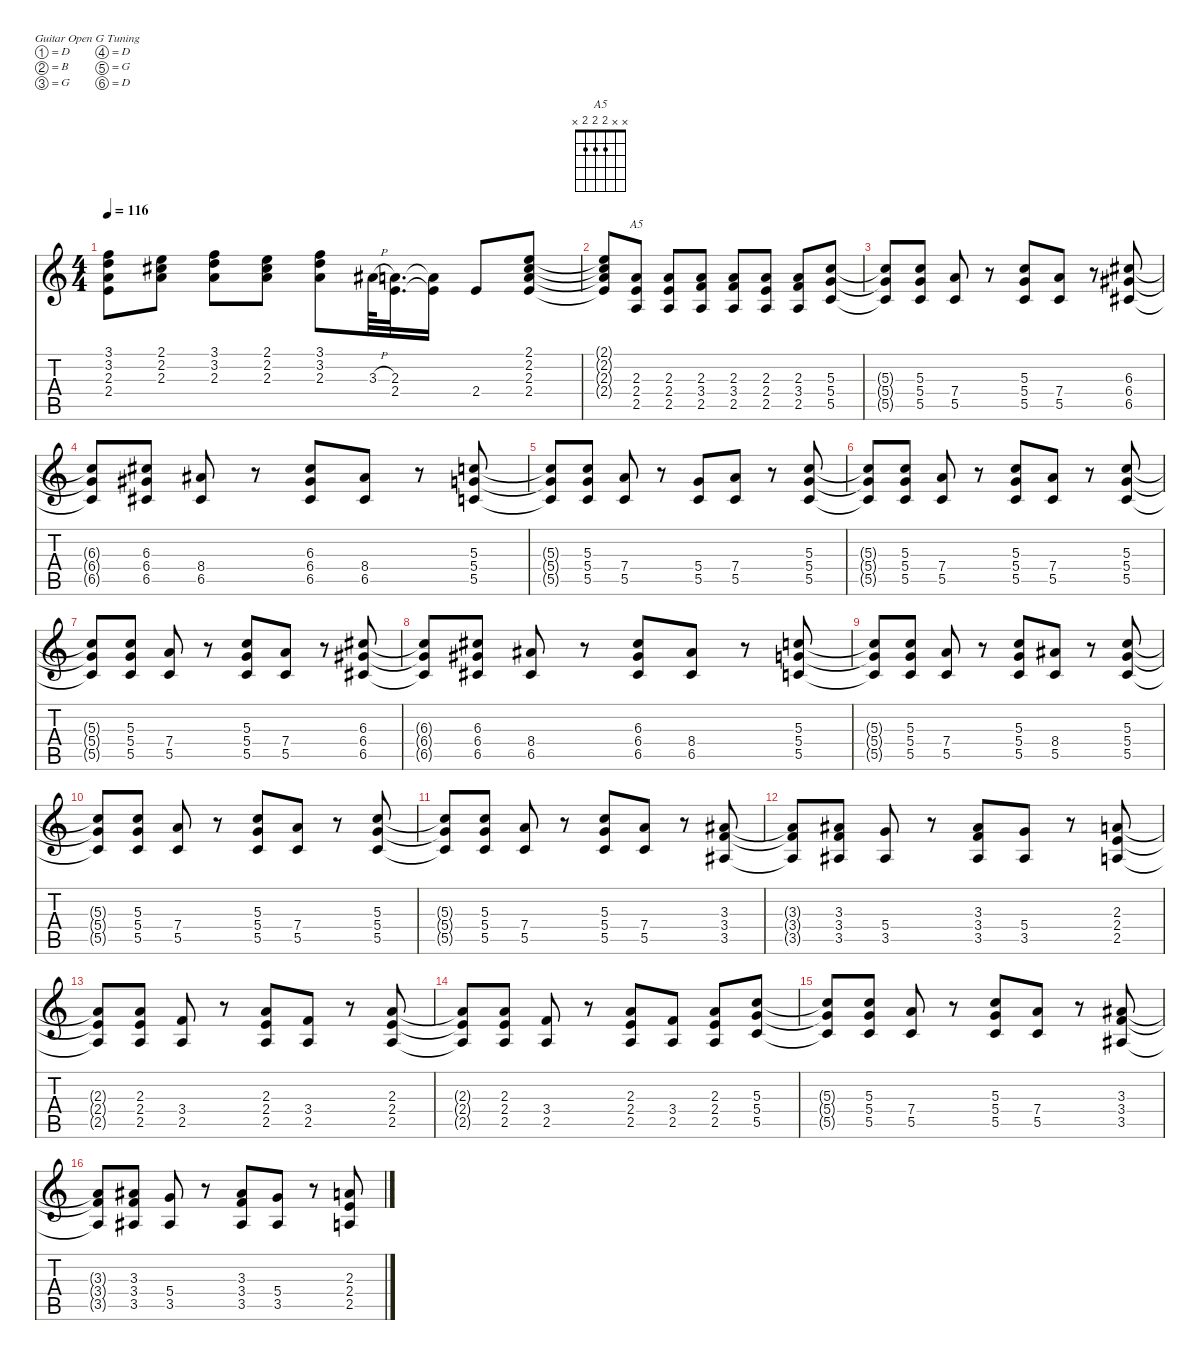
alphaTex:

\defaultSystemsLayout 4
\hideDynamics
\bracketExtendMode nobrackets
\singleTrackTrackNamePolicy hidden
\multiTrackTrackNamePolicy hidden
\otherSystemsTrackNameOrientation horizontal
\track ("Guitar 2" "dist.guit.") {mute instrument distortionguitar}
\staff {score tabs}
\tuning (D4 B3 G3 D3 G2 D2)
\chord ("A5" x x 2 2 2 x)
\ts (4 4)
\tempo 116
\clef g2
\ks c
(3.1{t} 3.2{t} 2.3{t} 2.4{t}).8{dy f beam Down} (2.1 2.2{acc #} 2.3).8{beam Down} (3.1 3.2 2.3).8{beam Down} (2.1 2.2{acc #} 2.3).8{beam Down} (3.1 3.2 2.3).8{beam Down} 3.3{h acc #}.64{beam Down} (2.3 2.4).32{d beam Down} (2.3{t} 2.4{t}).16{beam Down} 2.4.8{beam Up} (2.1 2.2{acc #} 2.3 2.4).8{beam Up} |
(2.1{t} 2.2{t acc #} 2.3{t} 2.4{t}).8{beam Up} (2.3 2.4 2.5).8{ch "A5" beam Up} (2.3 2.4 2.5).8{beam Up} (2.3 3.4 2.5).8{beam Up} (2.3 3.4 2.5).8{beam Up} (2.3 2.4 2.5).8{beam Up} (2.3 3.4 2.5).8{beam Up} (5.3 5.4 5.5).8{beam Up} |
(5.3{t} 5.4{t} 5.5{t}).8{beam Up} (5.3 5.4 5.5).8{beam Up} (7.4 5.5).8{beam Up} r.8{beam Up} (5.3 5.4 5.5).8{beam Up} (7.4 5.5).8{beam Up} r.8{beam Up} (6.3{acc #} 6.4{acc #} 6.5{acc #}).8{beam Up} |
(6.3{t acc #} 6.4{t acc #} 6.5{t acc #}).8{beam Up} (6.3{acc #} 6.4{acc #} 6.5{acc #}).8{beam Up} (8.4{acc #} 6.5{acc #}).8{beam Up} r.8{beam Up} (6.3{acc #} 6.4{acc #} 6.5{acc #}).8{beam Up} (8.4{acc #} 6.5{acc #}).8{beam Up} r.8{beam Up} (5.3 5.4 5.5).8{beam Up} |
(5.3{t} 5.4{t} 5.5{t}).8{beam Up} (5.3 5.4 5.5).8{beam Up} (7.4 5.5).8{beam Up} r.8{beam Up} (5.4 5.5).8{beam Up} (7.4 5.5).8{beam Up} r.8{beam Up} (5.3 5.4 5.5).8{beam Up} |
(5.3{t} 5.4{t} 5.5{t}).8{beam Up} (5.3 5.4 5.5).8{beam Up} (7.4 5.5).8{beam Up} r.8{beam Up} (5.3 5.4 5.5).8{beam Up} (7.4 5.5).8{beam Up} r.8{beam Up} (5.3 5.4 5.5).8{beam Up} |
(5.3{t} 5.4{t} 5.5{t}).8{beam Up} (5.3 5.4 5.5).8{beam Up} (7.4 5.5).8{beam Up} r.8{beam Up} (5.3 5.4 5.5).8{beam Up} (7.4 5.5).8{beam Up} r.8{beam Up} (6.3{acc #} 6.4{acc #} 6.5{acc #}).8{beam Up} |
(6.3{t acc #} 6.4{t acc #} 6.5{t acc #}).8{beam Up} (6.3{acc #} 6.4{acc #} 6.5{acc #}).8{beam Up} (8.4{acc #} 6.5{acc #}).8{beam Up} r.8{beam Up} (6.3{acc #} 6.4{acc #} 6.5{acc #}).8{beam Up} (8.4{acc #} 6.5{acc #}).8{beam Up} r.8{beam Up} (5.3 5.4 5.5).8{beam Up} |
(5.3{t} 5.4{t} 5.5{t}).8{beam Up} (5.3 5.4 5.5).8{beam Up} (7.4 5.5).8{beam Up} r.8{beam Up} (5.3 5.4 5.5).8{beam Up} (8.4{acc #} 5.5).8{beam Up} r.8{beam Up} (5.3 5.4 5.5).8{beam Up} |
(5.3{t} 5.4{t} 5.5{t}).8{beam Up} (5.3 5.4 5.5).8{beam Up} (7.4 5.5).8{beam Up} r.8{beam Up} (5.3 5.4 5.5).8{beam Up} (7.4 5.5).8{beam Up} r.8{beam Up} (5.3 5.4 5.5).8{beam Up} |
(5.3{t} 5.4{t} 5.5{t}).8{beam Up} (5.3 5.4 5.5).8{beam Up} (7.4 5.5).8{beam Up} r.8{beam Up} (5.3 5.4 5.5).8{beam Up} (7.4 5.5).8{beam Up} r.8{beam Up} (3.3{acc #} 3.4 3.5{acc #}).8{beam Up} |
(3.3{t acc #} 3.4{t} 3.5{t acc #}).8{beam Up} (3.3{acc #} 3.4 3.5{acc #}).8{beam Up} (5.4 3.5{acc #}).8{beam Up} r.8{beam Up} (3.3{acc #} 3.4 3.5{acc #}).8{beam Up} (5.4 3.5{acc #}).8{beam Up} r.8{beam Up} (2.3 2.4 2.5).8{beam Up} |
(2.3{t} 2.4{t} 2.5{t}).8{beam Up} (2.3 2.4 2.5).8{beam Up} (3.4 2.5).8{beam Up} r.8{beam Up} (2.3 2.4 2.5).8{beam Up} (3.4 2.5).8{beam Up} r.8{beam Up} (2.3 2.4 2.5).8{beam Up} |
(2.3{t} 2.4{t} 2.5{t}).8{beam Up} (2.3 2.4 2.5).8{beam Up} (3.4 2.5).8{beam Up} r.8{beam Up} (2.3 2.4 2.5).8{beam Up} (3.4 2.5).8{beam Up} (2.3 2.4 2.5).8{beam Up} (5.3 5.4 5.5).8{beam Up} |
(5.3{t} 5.4{t} 5.5{t}).8{beam Up} (5.3 5.4 5.5).8{beam Up} (7.4 5.5).8{beam Up} r.8{beam Up} (5.3 5.4 5.5).8{beam Up} (7.4 5.5).8{beam Up} r.8{beam Up} (3.3{acc #} 3.4 3.5{acc #}).8{beam Up} |
(3.3{t acc #} 3.4{t} 3.5{t acc #}).8{beam Up} (3.3{acc #} 3.4 3.5{acc #}).8{beam Up} (5.4 3.5{acc #}).8{beam Up} r.8{beam Up} (3.3{acc #} 3.4 3.5{acc #}).8{beam Up} (5.4 3.5{acc #}).8{beam Up} r.8{beam Up} (2.3 2.4 2.5).8{beam Up}
